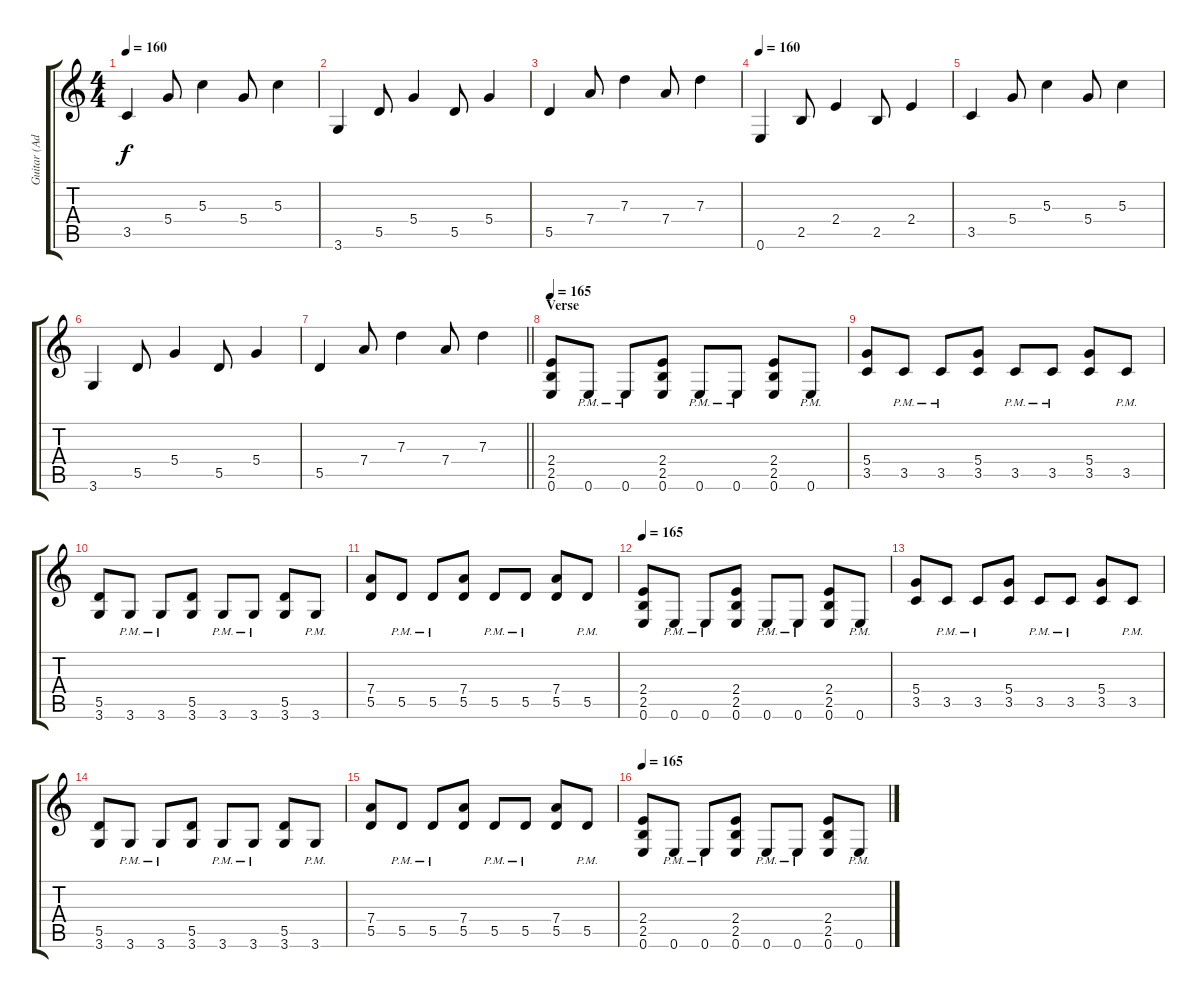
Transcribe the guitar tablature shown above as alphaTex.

\track ("Guitar (Adrian Smith)" "Guitar (Ad") {instrument electricguitarjazz}
\staff {score tabs}
\tuning (E4 B3 G3 D3 A2 E2) {hide}
\ts (4 4)
\tempo 160
\clef g2
\ks c
3.5.4{dy f} 5.4.8 5.3.4 5.4.8 5.3.4 |
3.6.4 5.5.8 5.4.4 5.5.8 5.4.4 |
5.5.4 7.4.8 7.3.4 7.4.8 7.3.4 |
\tempo 160
0.6.4 2.5.8 2.4.4 2.5.8 2.4.4 |
3.5.4 5.4.8 5.3.4 5.4.8 5.3.4 |
3.6.4 5.5.8 5.4.4 5.5.8 5.4.4 |
\barLineRight lightlight
5.5.4 7.4.8 7.3.4 7.4.8 7.3.4 |
\section ("" "Verse")
\tempo 165
(2.4 2.5 0.6).8{instrument overdrivenguitar} 0.6{pm}.8 0.6{pm}.8 (2.4 2.5 0.6).8 0.6{pm}.8 0.6{pm}.8 (2.4 2.5 0.6).8 0.6{pm}.8 |
(5.4 3.5).8 3.5{pm}.8 3.5{pm}.8 (5.4 3.5).8 3.5{pm}.8 3.5{pm}.8 (5.4 3.5).8 3.5{pm}.8 |
(5.5 3.6).8 3.6{pm}.8 3.6{pm}.8 (5.5 3.6).8 3.6{pm}.8 3.6{pm}.8 (5.5 3.6).8 3.6{pm}.8 |
(7.4 5.5).8 5.5{pm}.8 5.5{pm}.8 (7.4 5.5).8 5.5{pm}.8 5.5{pm}.8 (7.4 5.5).8 5.5{pm}.8 |
\tempo 165
(2.4 2.5 0.6).8{instrument overdrivenguitar} 0.6{pm}.8 0.6{pm}.8 (2.4 2.5 0.6).8 0.6{pm}.8 0.6{pm}.8 (2.4 2.5 0.6).8 0.6{pm}.8 |
(5.4 3.5).8 3.5{pm}.8 3.5{pm}.8 (5.4 3.5).8 3.5{pm}.8 3.5{pm}.8 (5.4 3.5).8 3.5{pm}.8 |
(5.5 3.6).8 3.6{pm}.8 3.6{pm}.8 (5.5 3.6).8 3.6{pm}.8 3.6{pm}.8 (5.5 3.6).8 3.6{pm}.8 |
(7.4 5.5).8 5.5{pm}.8 5.5{pm}.8 (7.4 5.5).8 5.5{pm}.8 5.5{pm}.8 (7.4 5.5).8 5.5{pm}.8 |
\tempo 165
(2.4 2.5 0.6).8{instrument overdrivenguitar} 0.6{pm}.8 0.6{pm}.8 (2.4 2.5 0.6).8 0.6{pm}.8 0.6{pm}.8 (2.4 2.5 0.6).8 0.6{pm}.8
